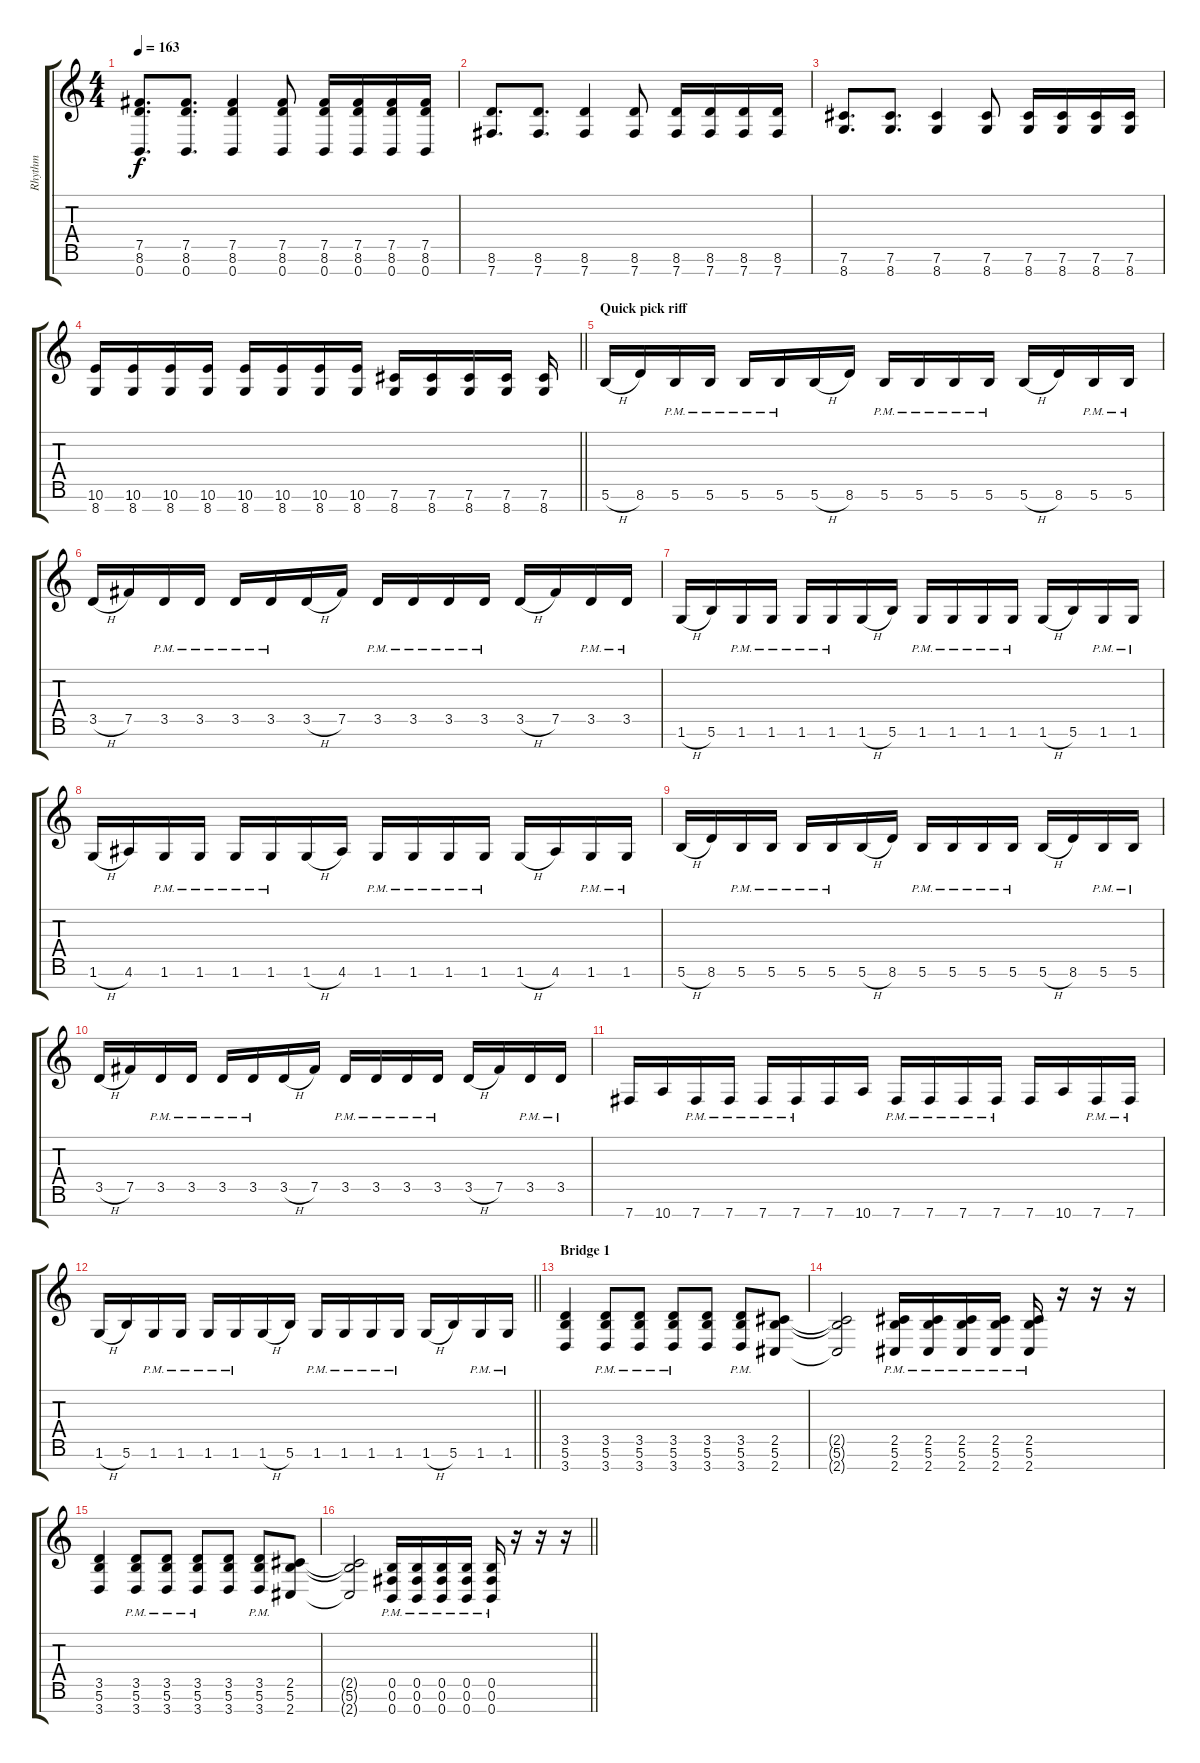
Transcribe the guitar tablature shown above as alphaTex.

\track ("Rhythm" "Rhythm") {instrument distortionguitar}
\staff {score tabs}
\tuning (Gb4 Db4 Ab3 E3 B2 Gb2 B1) {hide}
\ts (4 4)
\tempo 163
\clef g2
\ks c
(7.5 8.6 0.7).8{d dy f} (7.5 8.6 0.7).8{d} (7.5 8.6 0.7).4 (7.5 8.6 0.7).8 (7.5 8.6 0.7).16 (7.5 8.6 0.7).16 (7.5 8.6 0.7).16 (7.5 8.6 0.7).16 |
(8.6 7.7).8{d} (8.6 7.7).8{d} (8.6 7.7).4 (8.6 7.7).8 (8.6 7.7).16 (8.6 7.7).16 (8.6 7.7).16 (8.6 7.7).16 |
(7.6 8.7).8{d} (7.6 8.7).8{d} (7.6 8.7).4 (7.6 8.7).8 (7.6 8.7).16 (7.6 8.7).16 (7.6 8.7).16 (7.6 8.7).16 |
\barLineRight lightlight
(10.6 8.7).16 (10.6 8.7).16 (10.6 8.7).16 (10.6 8.7).16 (10.6 8.7).16 (10.6 8.7).16 (10.6 8.7).16 (10.6 8.7).16 (7.6 8.7).16 (7.6 8.7).16 (7.6 8.7).16 (7.6 8.7).16 (7.6 8.7).16 |
\section ("" "Quick pick riff")
5.6{h}.16 8.6.16 5.6{pm}.16 5.6{pm}.16 5.6{pm}.16 5.6{pm}.16 5.6{h}.16 8.6.16 5.6{pm}.16 5.6{pm}.16 5.6{pm}.16 5.6{pm}.16 5.6{h}.16 8.6.16 5.6{pm}.16 5.6{pm}.16 |
3.5{h}.16 7.5.16 3.5{pm}.16 3.5{pm}.16 3.5{pm}.16 3.5{pm}.16 3.5{h}.16 7.5.16 3.5{pm}.16 3.5{pm}.16 3.5{pm}.16 3.5{pm}.16 3.5{h}.16 7.5.16 3.5{pm}.16 3.5{pm}.16 |
1.6{h}.16 5.6.16 1.6{pm}.16 1.6{pm}.16 1.6{pm}.16 1.6{pm}.16 1.6{h}.16 5.6.16 1.6{pm}.16 1.6{pm}.16 1.6{pm}.16 1.6{pm}.16 1.6{h}.16 5.6.16 1.6{pm}.16 1.6{pm}.16 |
1.6{h}.16 4.6.16 1.6{pm}.16 1.6{pm}.16 1.6{pm}.16 1.6{pm}.16 1.6{h}.16 4.6.16 1.6{pm}.16 1.6{pm}.16 1.6{pm}.16 1.6{pm}.16 1.6{h}.16 4.6.16 1.6{pm}.16 1.6{pm}.16 |
5.6{h}.16 8.6.16 5.6{pm}.16 5.6{pm}.16 5.6{pm}.16 5.6{pm}.16 5.6{h}.16 8.6.16 5.6{pm}.16 5.6{pm}.16 5.6{pm}.16 5.6{pm}.16 5.6{h}.16 8.6.16 5.6{pm}.16 5.6{pm}.16 |
3.5{h}.16 7.5.16 3.5{pm}.16 3.5{pm}.16 3.5{pm}.16 3.5{pm}.16 3.5{h}.16 7.5.16 3.5{pm}.16 3.5{pm}.16 3.5{pm}.16 3.5{pm}.16 3.5{h}.16 7.5.16 3.5{pm}.16 3.5{pm}.16 |
7.7.16 10.7.16 7.7{pm}.16 7.7{pm}.16 7.7{pm}.16 7.7{pm}.16 7.7.16 10.7.16 7.7{pm}.16 7.7{pm}.16 7.7{pm}.16 7.7{pm}.16 7.7.16 10.7.16 7.7{pm}.16 7.7{pm}.16 |
\barLineRight lightlight
1.6{h}.16 5.6.16 1.6{pm}.16 1.6{pm}.16 1.6{pm}.16 1.6{pm}.16 1.6{h}.16 5.6.16 1.6{pm}.16 1.6{pm}.16 1.6{pm}.16 1.6{pm}.16 1.6{h}.16 5.6.16 1.6{pm}.16 1.6{pm}.16 |
\section ("" "Bridge 1")
(3.5 5.6 3.7).4 (3.5{pm} 5.6{pm} 3.7{pm}).8 (3.5{pm} 5.6{pm} 3.7{pm}).8 (3.5{pm} 5.6{pm} 3.7{pm}).8 (3.5 5.6 3.7).8 (3.5{pm} 5.6{pm} 3.7{pm}).8 (2.5 5.6 2.7).8 |
(2.5{t} 5.6{t} 2.7{t}).2 (2.5{pm} 5.6{pm} 2.7{pm}).16 (2.5{pm} 5.6{pm} 2.7{pm}).16 (2.5{pm} 5.6{pm} 2.7{pm}).16 (2.5{pm} 5.6{pm} 2.7{pm}).16 (2.5{pm} 5.6{pm} 2.7{pm}).16 r.16 r.16 r.16 |
(3.5 5.6 3.7).4 (3.5{pm} 5.6{pm} 3.7{pm}).8 (3.5{pm} 5.6{pm} 3.7{pm}).8 (3.5{pm} 5.6{pm} 3.7{pm}).8 (3.5 5.6 3.7).8 (3.5{pm} 5.6{pm} 3.7{pm}).8 (2.5 5.6 2.7).8 |
\barLineRight lightlight
(2.5{t} 5.6{t} 2.7{t}).2 (0.5{pm} 0.6{pm} 0.7{pm}).16 (0.5{pm} 0.6{pm} 0.7{pm}).16 (0.5{pm} 0.6{pm} 0.7{pm}).16 (0.5{pm} 0.6{pm} 0.7{pm}).16 (0.5{pm} 0.6{pm} 0.7{pm}).16 r.16 r.16 r.16
